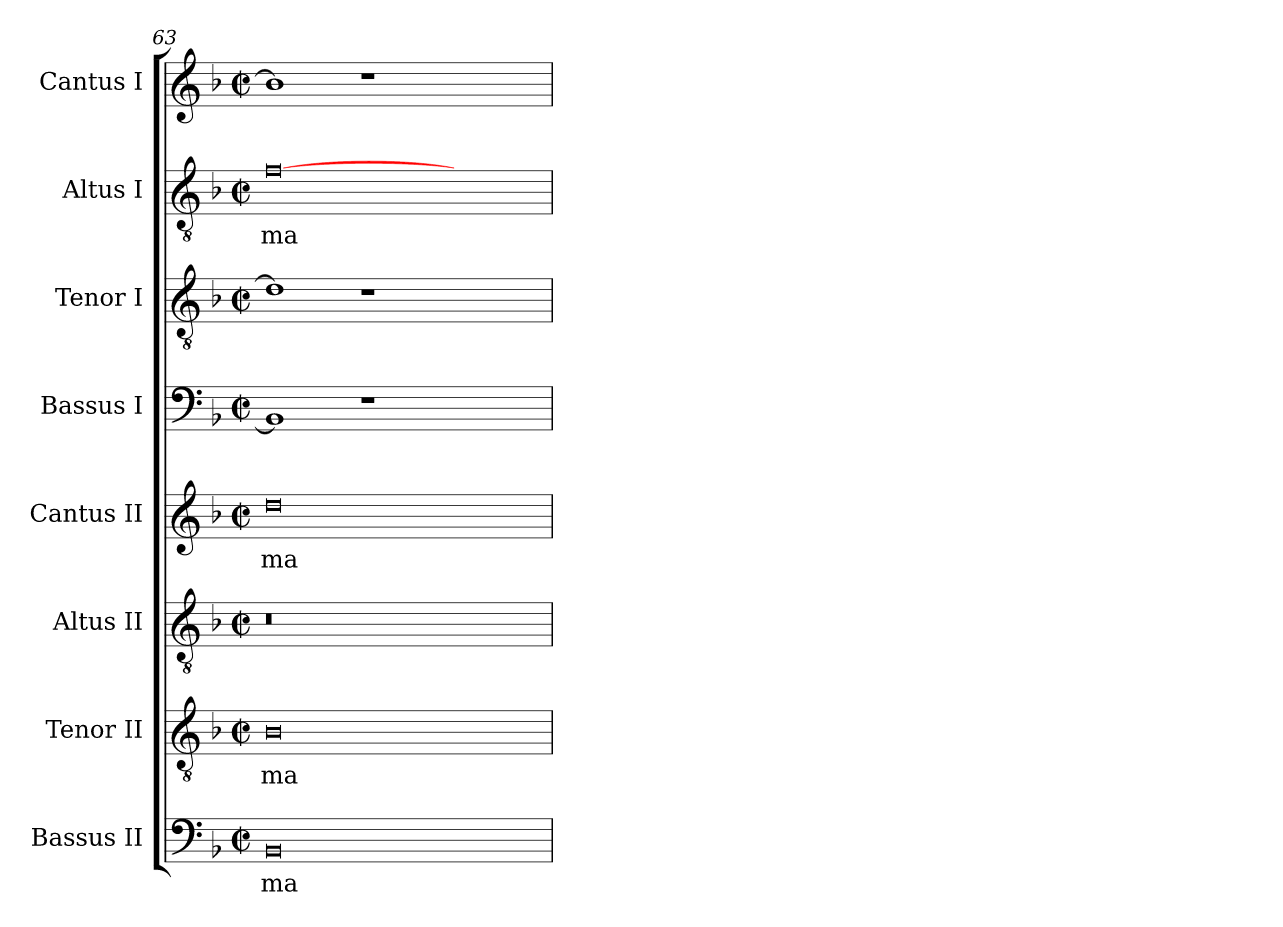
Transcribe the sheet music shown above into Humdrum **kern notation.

**kern	**text	**kern	**text	**kern	**kern	**text	**kern	**kern	**kern	**text	**kern
*part8	*part8	*part7	*part7	*part6	*part5	*part5	*part4	*part3	*part2	*part2	*part1
*staff8	*staff8	*staff7	*staff7	*staff6	*staff5	*staff5	*staff4	*staff3	*staff2	*staff2	*staff1
*I"Bassus II	*	*I"Tenor II	*	*I"Altus II	*I"Cantus II	*	*I"Bassus I	*I"Tenor I	*I"Altus I	*	*I"Cantus I
!!LO:PB:g=z
*clefF4	*	*clefGv2	*	*clefGv2	*clefG2	*	*clefF4	*clefGv2	*clefGv2	*	*clefG2
*k[b-]	*	*k[b-]	*	*k[b-]	*k[b-]	*	*k[b-]	*k[b-]	*k[b-]	*	*k[b-]
*F:	*	*F:	*	*F:	*F:	*	*F:	*F:	*F:	*	*F:
*M2/2	*	*M2/2	*	*M2/2	*M2/2	*	*M2/2	*M2/2	*M2/2	*	*M2/2
*met(c|)	*	*met(c|)	*	*met(c|)	*met(c|)	*	*met(c|)	*met(c|)	*met(c|)	*	*met(c|)
=63	=63	=63	=63	=63	=63	=63	=63	=63	=63	=63	=63
!	!LO:LY:b:cj	!	!LO:LY:b:cj	!	!	!LO:LY:b:cj	!	!	!	!LO:LY:b:cj	!
0BB-	ma	0B-	ma-	0r	0dd	ma	1BB-]	1d]	[>0f	ma	1b-]
!	!	!	!	!	!	!	!LO:N:vis=1	!LO:N:vis=1	!	!	!LO:N:vis=1
.	.	.	.	.	.	.	0r	0r	.	.	0r
1ryy	.	1ryy	.	1ryy	1ryy	.	.	.	1ryy	.	.
=	=	=	=	=	=	=	=	=	=	=	=
*-	*-	*-	*-	*-	*-	*-	*-	*-	*-	*-	*-
